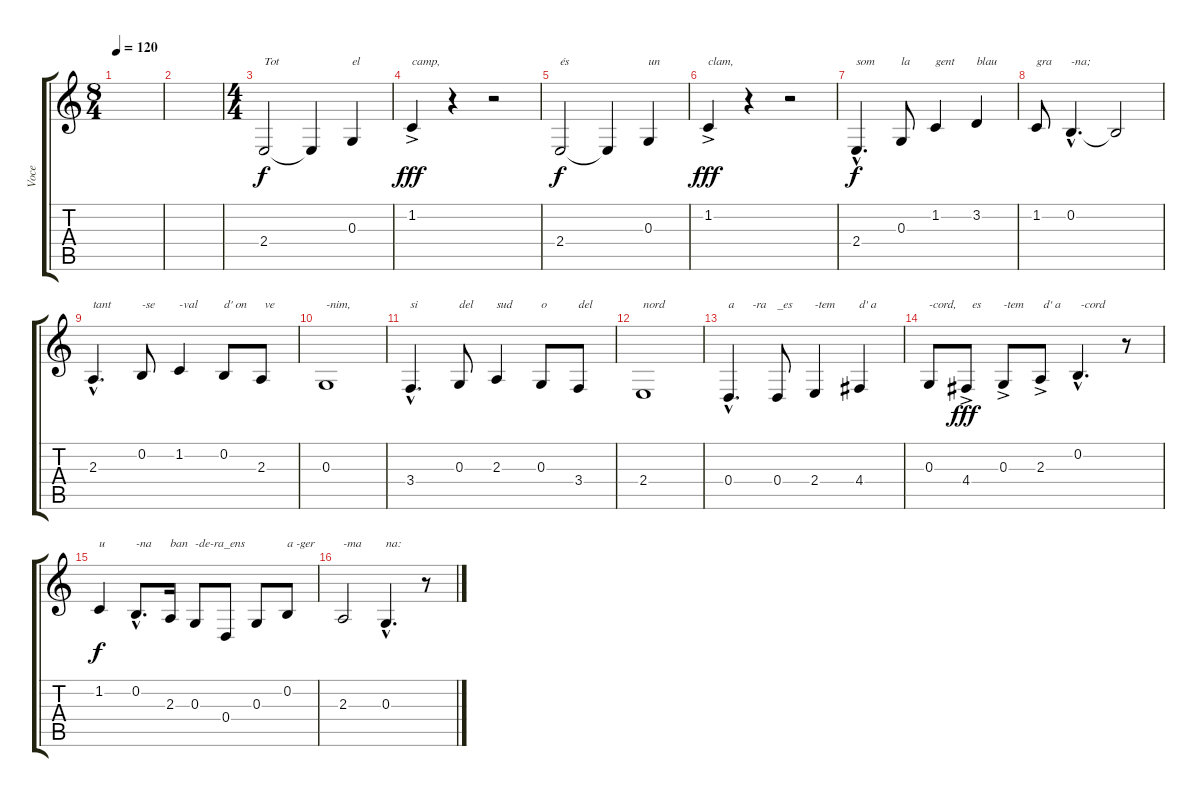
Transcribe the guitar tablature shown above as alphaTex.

\track ("Voce" "Voce") {instrument cello}
\staff {score tabs}
\tuning (E4 B3 G3 D3 A2 E2) {hide}
\ts (8 4)
\tempo 120
\clef g2
\ks c
|
|
\ts (4 4)
2.4.2{txt "Tot"} 2.4{t}.4 0.3.4{txt "el"} |
1.2{ac}.4{txt "camp," dy fff} r.4 r.2 |
2.4.2{txt "és" dy f} 2.4{t}.4 0.3.4{txt "un"} |
1.2{ac}.4{txt "clam," dy fff} r.4 r.2 |
2.4{hac}.4{d txt "som" dy f} 0.3.8{txt "la"} 1.2.4{txt "gent"} 3.2.4{txt "blau"} |
1.2.8{txt "gra"} 0.2{hac}.4{d txt "-na;"} 0.2{t}.2 |
2.3{hac}.4{d txt "tant"} 0.2.8{txt "-se"} 1.2.4{txt "-val"} 0.2.8{txt "d' on"} 2.3.8{txt " ve"} |
0.3.1{txt "-nim,"} |
3.4{hac}.4{d txt "si"} 0.3.8{txt "del"} 2.3.4{txt "sud"} 0.3.8{txt "o"} 3.4.8{txt "del"} |
2.4.1{txt "nord"} |
0.4{hac}.4{d txt "a      -ra"} 0.4.8{txt "_es"} 2.4.4{txt "-tem"} 4.4.4{txt "d' a"} |
0.3.8{txt "-cord,"} 4.4{ac}.8{txt "  es" dy fff} 0.3{ac}.8{txt "-tem"} 2.3{ac}.8{txt " d' a"} 0.2{hac}.4{d txt " -cord"} r.8 |
1.2.4{txt "u" dy f} 0.2{hac}.8{d txt "-na"} 2.3.16{txt "ban"} 0.3.8{txt "-de-ra_ens"} 0.4.8 0.3.8 0.2.8{txt "a -ger"} |
2.3.2{txt "-ma"} 0.3{hac}.4{d txt "na:"} r.8
